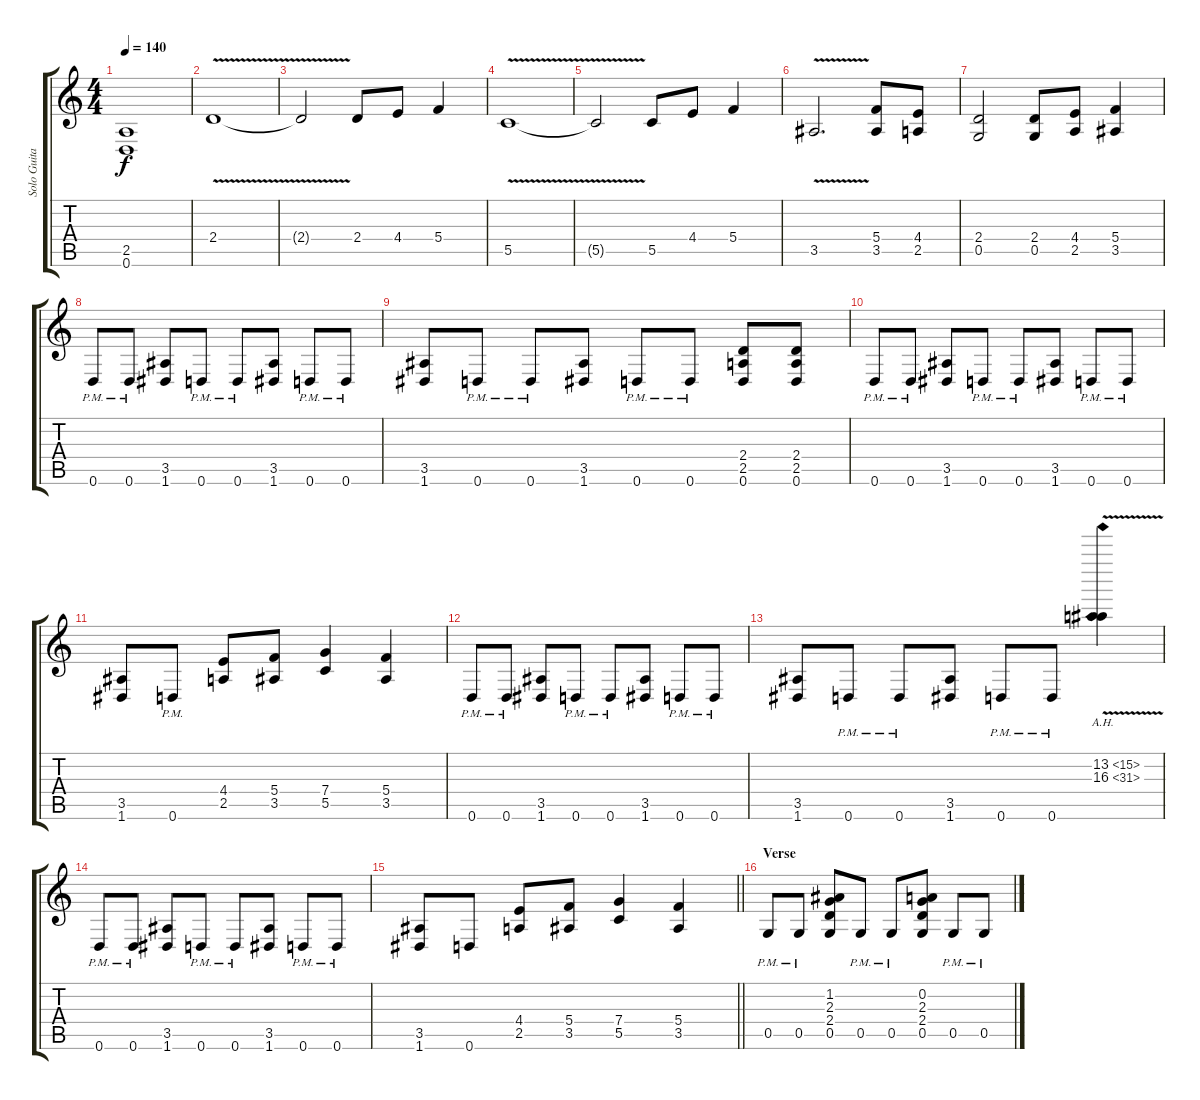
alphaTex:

\track ("Solo Guitar" "Solo Guita") {instrument distortionguitar}
\staff {score tabs}
\tuning (D4 A3 F3 C3 G2 D2) {hide}
\ts (4 4)
\tempo 140
\clef g2
\ks c
(2.5{t} 0.6{t}).1{dy f} |
2.4{v}.1 |
2.4{t}.2 2.4.8 4.4.8 5.4.4 |
5.5{v}.1 |
5.5{t}.2 5.5.8 4.4.8 5.4.4 |
3.5{v}.2{d} (5.4 3.5).8 (4.4 2.5).8 |
(2.4 0.5).2 (2.4 0.5).8 (4.4 2.5).8 (5.4 3.5).4 |
0.6{pm}.8 0.6{pm}.8 (3.5 1.6).8 0.6{pm}.8 0.6{pm}.8 (3.5 1.6).8 0.6{pm}.8 0.6{pm}.8 |
(3.5 1.6).8 0.6{pm}.8 0.6{pm}.8 (3.5 1.6).8 0.6{pm}.8 0.6{pm}.8 (2.4 2.5 0.6).8 (2.4 2.5 0.6).8 |
0.6{pm}.8 0.6{pm}.8 (3.5 1.6).8 0.6{pm}.8 0.6{pm}.8 (3.5 1.6).8 0.6{pm}.8 0.6{pm}.8 |
(3.5 1.6).8 0.6{pm}.8 (4.4 2.5).8 (5.4 3.5).8 (7.4 5.5).4 (5.4 3.5).4 |
0.6{pm}.8 0.6{pm}.8 (3.5 1.6).8 0.6{pm}.8 0.6{pm}.8 (3.5 1.6).8 0.6{pm}.8 0.6{pm}.8 |
(3.5 1.6).8 0.6{pm}.8 0.6{pm}.8 (3.5 1.6).8 0.6{pm}.8 0.6{pm}.8 (13.2{ah 2 v} 16.3{ah 15 v}).4 |
0.6{pm}.8 0.6{pm}.8 (3.5 1.6).8 0.6{pm}.8 0.6{pm}.8 (3.5 1.6).8 0.6{pm}.8 0.6{pm}.8 |
\barLineRight lightlight
(3.5 1.6).8 0.6.8 (4.4 2.5).8 (5.4 3.5).8 (7.4 5.5).4 (5.4 3.5).4 |
\section ("" "Verse")
0.5{pm}.8 0.5{pm}.8 (1.2 2.3 2.4 0.5).8 0.5{pm}.8 0.5{pm}.8 (0.2 2.3 2.4 0.5).8 0.5{pm}.8 0.5{pm}.8
